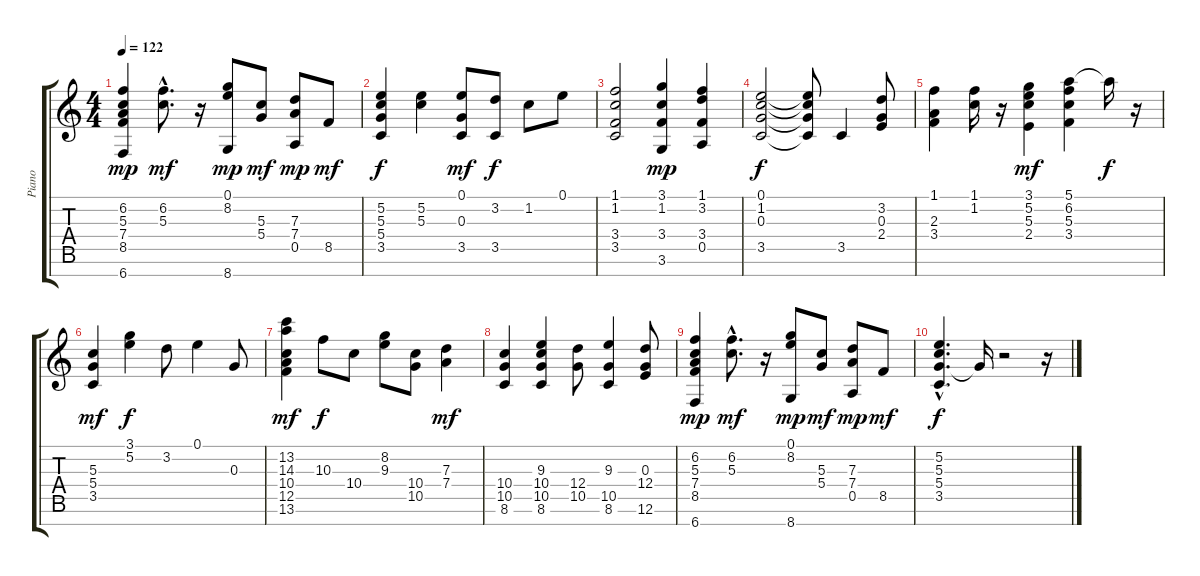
\track ("Piano" "Piano") {instrument acousticguitarnylon}
\staff {score tabs}
\tuning (E4 B3 G3 D3 A2 E2 B1) {hide}
\ts (4 4)
\tempo 122
\clef g2
\ks c
(6.2 5.3 7.4 8.5 6.7).4{dy mp} (6.2{hac} 5.3{hac}).8{d dy mf} r.16 (0.1 8.2 8.7).8{dy mp} (5.3 5.4).8{dy mf} (7.3 7.4 0.5).8{dy mp} 8.5.8{dy mf} |
(5.2 5.3 5.4 3.5).4{dy f} (5.2 5.3).4 (0.1 0.3 3.5).8{dy mf} (3.2 3.5).8{dy f} 1.2.8 0.1.8 |
(1.1 1.2 3.4 3.5).2 (3.1 1.2 3.4 3.6).4{dy mp} (1.1 3.2 3.4 0.5).4 |
(0.1 1.2 0.3 3.5).2{dy f} (0.1{t} 1.2{t} 0.3{t} 3.5{t}).8 3.5.4 (3.2 0.3 2.4).8 |
(1.1 2.3 3.4).4 (1.1 1.2).16 r.16 (3.1 5.2 5.3 2.4).4{dy mf} (5.1 6.2 5.3 3.4).4 5.1{t}.16{dy f} r.16 |
(5.3 5.4 3.5).4{dy mf} (3.1 5.2).4{dy f} 3.2.8 0.1.4 0.3.8 |
(13.2 14.3 10.4 12.5 13.6).4{dy mf} 10.3.8{dy f} 10.4.8 (8.2 9.3).8 (10.4 10.5).8 (7.3 7.4).4{dy mf} |
(10.4 10.5 8.6).4 (9.3 10.4 10.5 8.6).4 (12.4 10.5).8 (9.3 10.5 8.6).4 (0.3 12.4 12.6).8 |
(6.2 5.3 7.4 8.5 6.7).4{dy mp} (6.2{hac} 5.3{hac}).8{d dy mf} r.16 (0.1 8.2 8.7).8{dy mp} (5.3 5.4).8{dy mf} (7.3 7.4 0.5).8{dy mp} 8.5.8{dy mf} |
(5.2{hac} 5.3{hac} 5.4{hac} 3.5{hac}).4{d dy f} 5.4{t}.16 r.2 r.16
